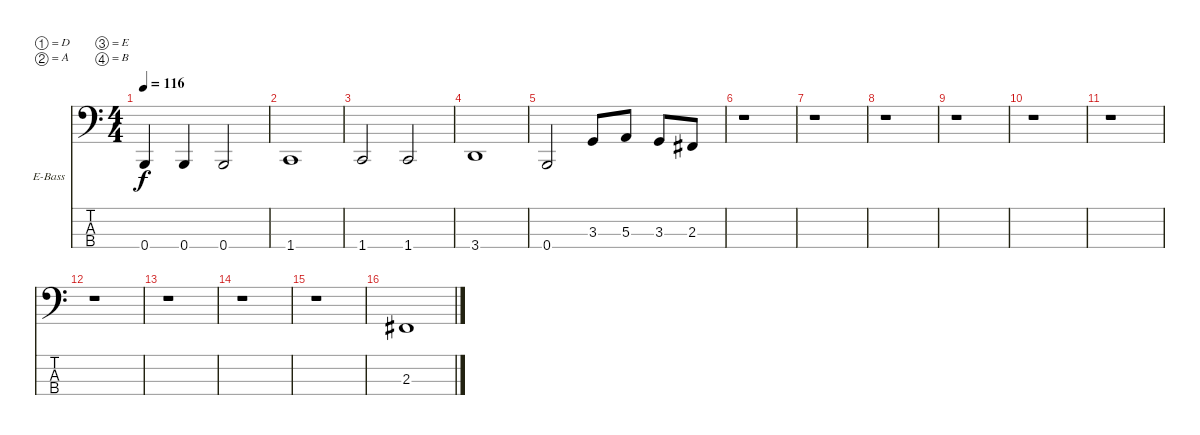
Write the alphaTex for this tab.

\bracketExtendMode nobrackets
\firstSystemTrackNameOrientation horizontal
\otherSystemsTrackNameOrientation horizontal
\track ("Bass" "E-Bass") {instrument electricbassfinger}
\staff {score tabs}
\tuning (D2 A1 E1 B0)
\ts (4 4)
\tempo 116
\clef f4
\ks c
0.4.4{dy f} 0.4.4 0.4.2 |
1.4.1 |
1.4.2 1.4.2 |
3.4.1 |
0.4.2 3.3.8 5.3.8 3.3.8 2.3.8 |
r.1 |
r.1 |
r.1 |
r.1 |
r.1 |
r.1 |
r.1 |
r.1 |
r.1 |
r.1 |
2.3.1
